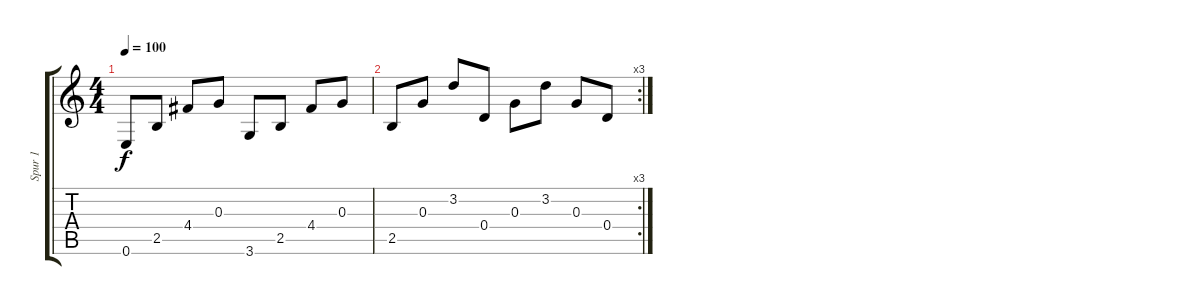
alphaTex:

\track ("Spur 1" "Spur 1") {instrument acousticguitarnylon}
\staff {score tabs}
\tuning (E4 B3 G3 D3 A2 E2) {hide}
\ts (4 4)
\tempo 100
\clef g2
\ks c
0.6.8{dy f} 2.5.8 4.4.8 0.3.8 3.6.8 2.5.8 4.4.8 0.3.8 |
\rc 3
2.5.8 0.3.8 3.2.8 0.4.8 0.3.8 3.2.8 0.3.8 0.4.8
